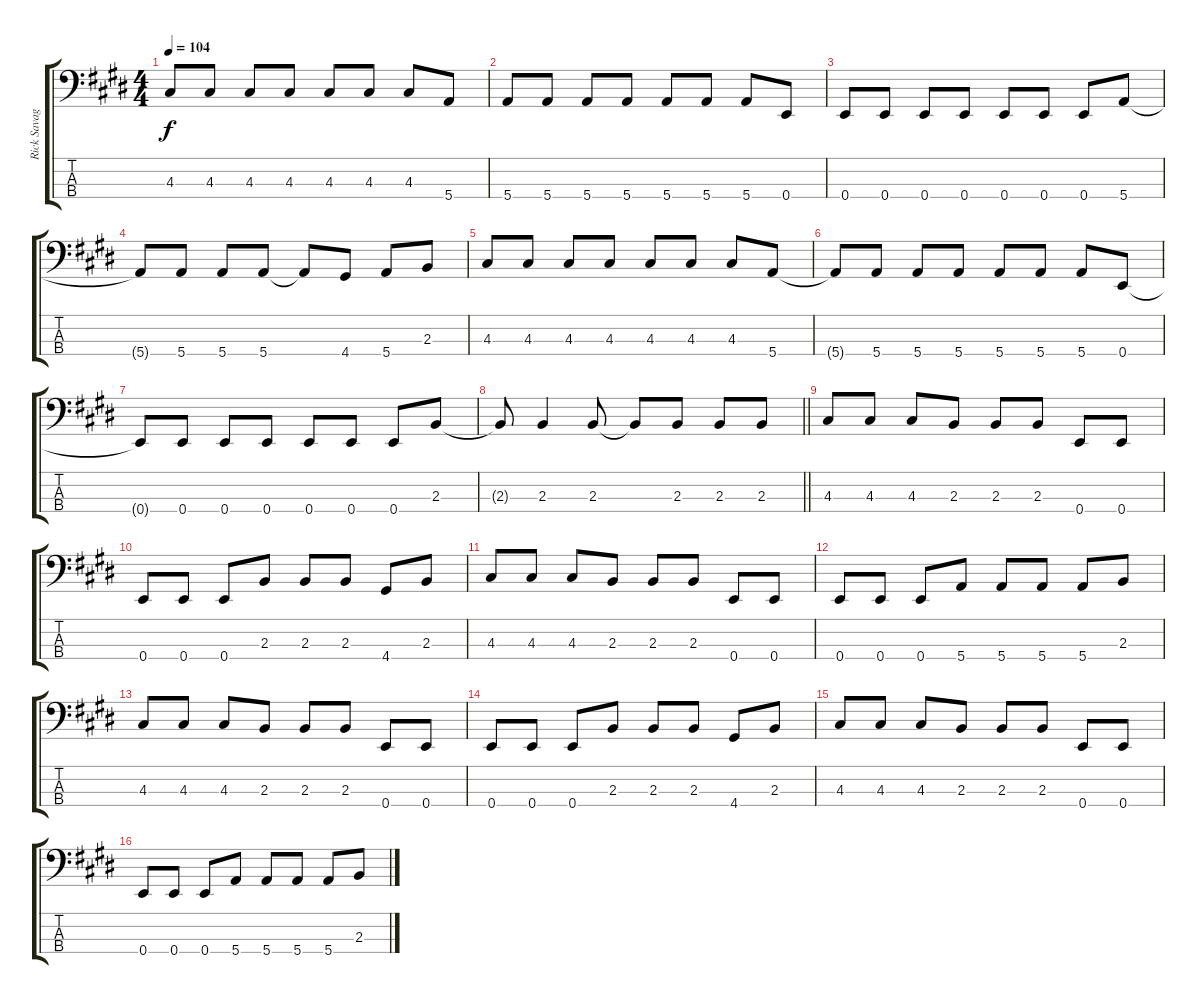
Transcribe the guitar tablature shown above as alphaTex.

\track ("Rick Savage" "Rick Savag") {instrument electricbassfinger}
\staff {score tabs}
\tuning (G2 D2 A1 E1) {hide}
\ts (4 4)
\tempo 104
\clef f4
\ks e
4.3{t}.8{dy f} 4.3.8 4.3.8 4.3.8 4.3.8 4.3.8 4.3.8 5.4.8 |
5.4.8 5.4.8 5.4.8 5.4.8 5.4.8 5.4.8 5.4.8 0.4.8 |
0.4.8 0.4.8 0.4.8 0.4.8 0.4.8 0.4.8 0.4.8 5.4.8 |
5.4{t}.8 5.4.8 5.4.8 5.4.8 5.4{t}.8 4.4.8 5.4.8 2.3.8 |
4.3.8 4.3.8 4.3.8 4.3.8 4.3.8 4.3.8 4.3.8 5.4.8 |
5.4{t}.8 5.4.8 5.4.8 5.4.8 5.4.8 5.4.8 5.4.8 0.4.8 |
0.4{t}.8 0.4.8 0.4.8 0.4.8 0.4.8 0.4.8 0.4.8 2.3.8 |
\barLineRight lightlight
2.3{t}.8 2.3.4 2.3.8 2.3{t}.8 2.3.8 2.3.8 2.3.8 |
4.3.8 4.3.8 4.3.8 2.3.8 2.3.8 2.3.8 0.4.8 0.4.8 |
0.4.8 0.4.8 0.4.8 2.3.8 2.3.8 2.3.8 4.4.8 2.3.8 |
4.3.8 4.3.8 4.3.8 2.3.8 2.3.8 2.3.8 0.4.8 0.4.8 |
0.4.8 0.4.8 0.4.8 5.4.8 5.4.8 5.4.8 5.4.8 2.3.8 |
4.3.8 4.3.8 4.3.8 2.3.8 2.3.8 2.3.8 0.4.8 0.4.8 |
0.4.8 0.4.8 0.4.8 2.3.8 2.3.8 2.3.8 4.4.8 2.3.8 |
4.3.8 4.3.8 4.3.8 2.3.8 2.3.8 2.3.8 0.4.8 0.4.8 |
0.4.8 0.4.8 0.4.8 5.4.8 5.4.8 5.4.8 5.4.8 2.3.8
